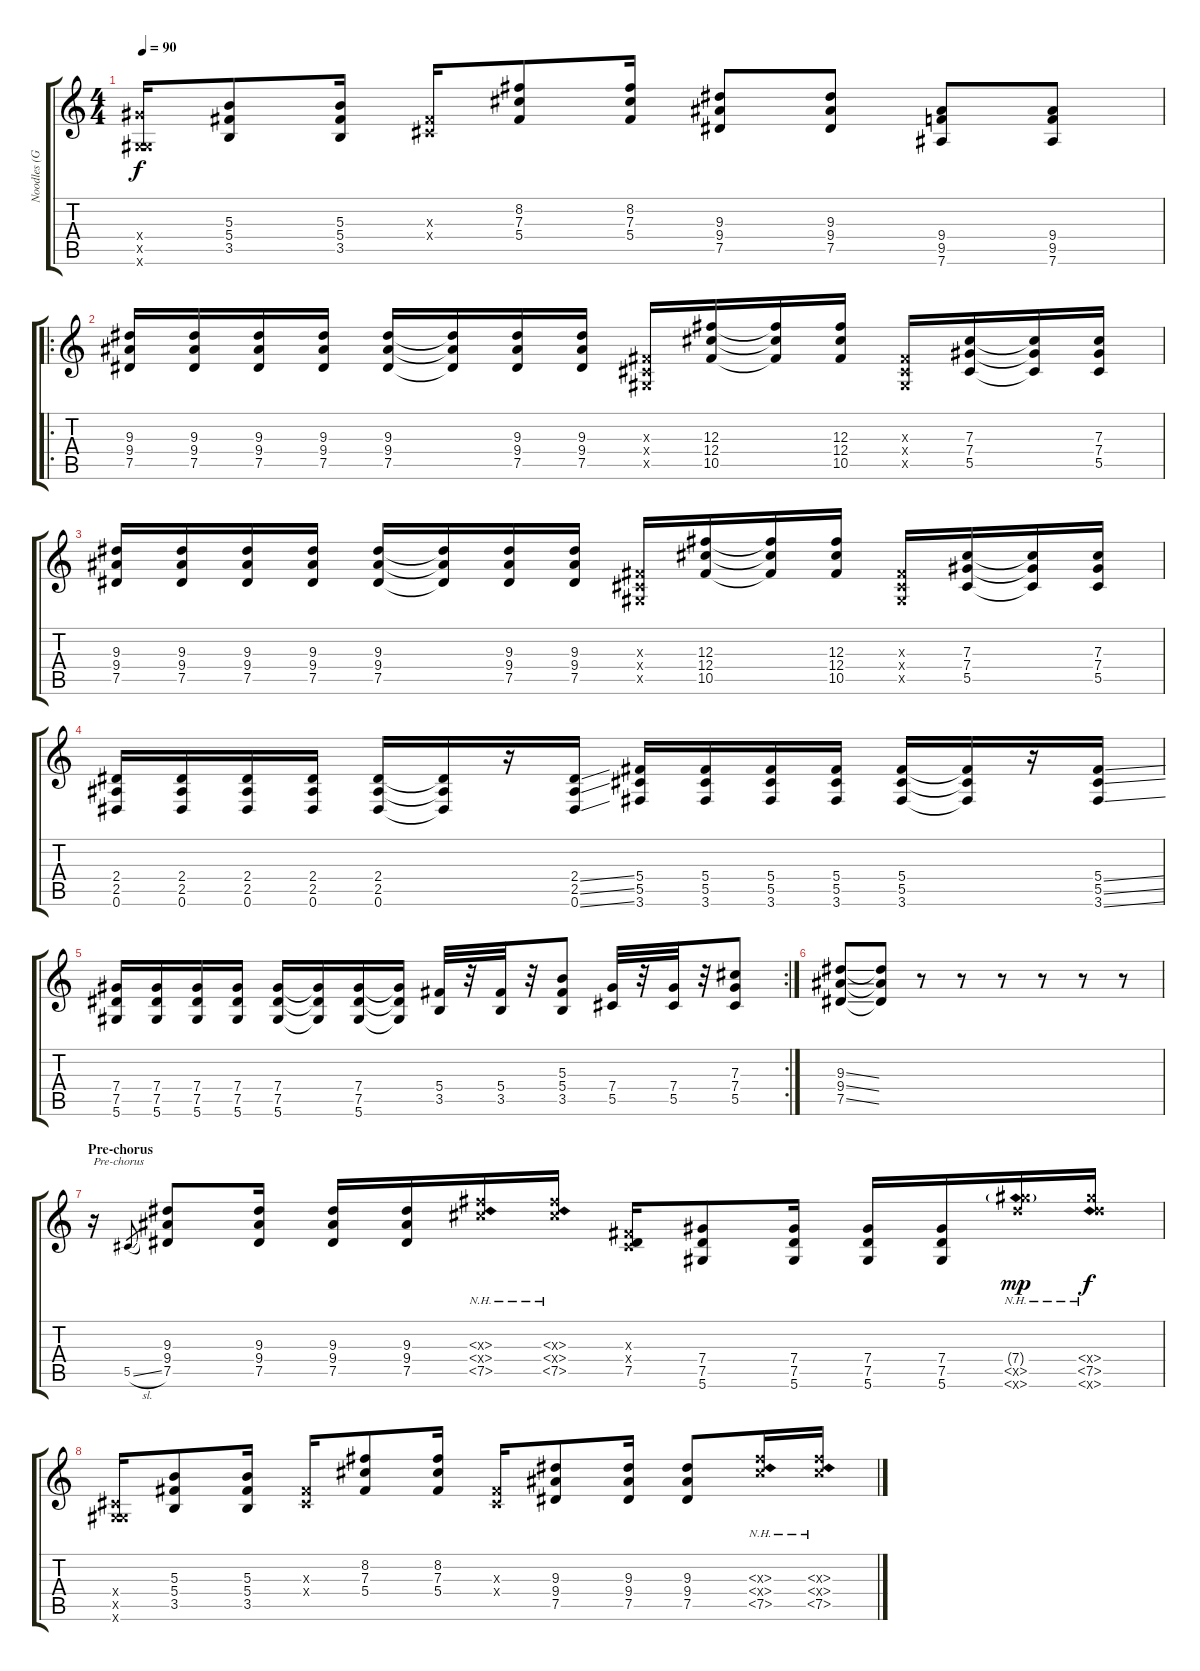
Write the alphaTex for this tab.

\track ("Noodles (Guitar Eb)" "Noodles (G") {instrument distortionguitar}
\staff {score tabs}
\tuning (Eb4 Bb3 Gb3 Db3 Ab2 Eb2) {hide}
\ts (4 4)
\tempo 90
\clef g2
\ks c
(7.4{x} 0.5{x} 5.6{x}).16{dy f} (5.3 5.4 3.5).8 (5.3 5.4 3.5).16 (0.3{x} 0.4{x}).16 (8.2 7.3 5.4).8 (8.2 7.3 5.4).16 (9.3 9.4 7.5).8 (9.3 9.4 7.5).8 (9.4 9.5 7.6).8 (9.4 9.5 7.6).8 |
\ro
(9.3 9.4 7.5).16 (9.3 9.4 7.5).16 (9.3 9.4 7.5).16 (9.3 9.4 7.5).16 (9.3 9.4 7.5).16 (9.3{t} 9.4{t} 7.5{t}).16 (9.3 9.4 7.5).16 (9.3 9.4 7.5).16 (0.3{x} 0.4{x} 0.5{x}).16 (12.3 12.4 10.5).16 (12.3{t} 12.4{t} 10.5{t}).16 (12.3 12.4 10.5).16 (0.3{x} 0.4{x} 0.5{x}).16 (7.3 7.4 5.5).16 (7.3{t} 7.4{t} 5.5{t}).16 (7.3 7.4 5.5).16 |
(9.3 9.4 7.5).16 (9.3 9.4 7.5).16 (9.3 9.4 7.5).16 (9.3 9.4 7.5).16 (9.3 9.4 7.5).16 (9.3{t} 9.4{t} 7.5{t}).16 (9.3 9.4 7.5).16 (9.3 9.4 7.5).16 (0.3{x} 0.4{x} 0.5{x}).16 (12.3 12.4 10.5).16 (12.3{t} 12.4{t} 10.5{t}).16 (12.3 12.4 10.5).16 (0.3{x} 0.4{x} 0.5{x}).16 (7.3 7.4 5.5).16 (7.3{t} 7.4{t} 5.5{t}).16 (7.3 7.4 5.5).16 |
(2.4 2.5 0.6).16 (2.4 2.5 0.6).16 (2.4 2.5 0.6).16 (2.4 2.5 0.6).16 (2.4 2.5 0.6).16 (2.4{t} 2.5{t} 0.6{t}).16 r.16 (2.4{ss} 2.5{ss} 0.6{ss}).16 (5.4 5.5 3.6).16 (5.4 5.5 3.6).16 (5.4 5.5 3.6).16 (5.4 5.5 3.6).16 (5.4 5.5 3.6).16 (5.4{t} 5.5{t} 3.6{t}).16 r.16 (5.4{ss} 5.5{ss} 3.6{ss}).16 |
\rc 2
(7.4 7.5 5.6).16 (7.4 7.5 5.6).16 (7.4 7.5 5.6).16 (7.4 7.5 5.6).16 (7.4 7.5 5.6).16 (7.4{t} 7.5{t} 5.6{t}).16 (7.4 7.5 5.6).16 (7.4{t} 7.5{t} 5.6{t}).16 (5.4 3.5).32 r.32 (5.4 3.5).32 r.32 (5.3 5.4 3.5).8 (7.4 5.5).32 r.32 (7.4 5.5).32 r.32 (7.3 7.4 5.5).8 |
(9.3{ss} 9.4{ss} 7.5{ss}).8 (9.3{t} 9.4{t} 7.5{t}).8 r.8 r.8 r.8 r.8 r.8 r.8 |
\section ("" "Pre-chorus")
r.16{txt "Pre-chorus" volume 14 balance 8 instrument distortionguitar} 5.5{sl}.8{gr} (9.3 9.4 7.5).8 (9.3 9.4 7.5).16 (9.3 9.4 7.5).16 (9.3 9.4 7.5).16 (0.3{nh x} 0.4{nh x} 7.5{nh}).16 (0.3{nh x} 0.4{nh x} 7.5{nh}).16 (0.3{x} 0.4{x} 7.5).16 (7.4 7.5 5.6).8 (7.4 7.5 5.6).16 (7.4 7.5 5.6).16 (7.4 7.5 5.6).16 (7.4{nh g} 5.5{nh x} 5.6{nh x}).16{dy mp} (7.4{nh x} 7.5{nh} 5.6{nh x}).16{dy f} |
(0.4{x} 0.5{x} 5.6{x}).16 (5.3 5.4 3.5).8 (5.3 5.4 3.5).16 (0.3{x} 0.4{x}).16 (8.2 7.3 5.4).8 (8.2 7.3 5.4).16 (0.3{x} 0.4{x}).16 (9.3 9.4 7.5).8 (9.3 9.4 7.5).16 (9.3 9.4 7.5).8 (0.3{nh x} 0.4{nh x} 7.5{nh}).16 (0.3{nh x} 0.4{nh x} 7.5{nh}).16
